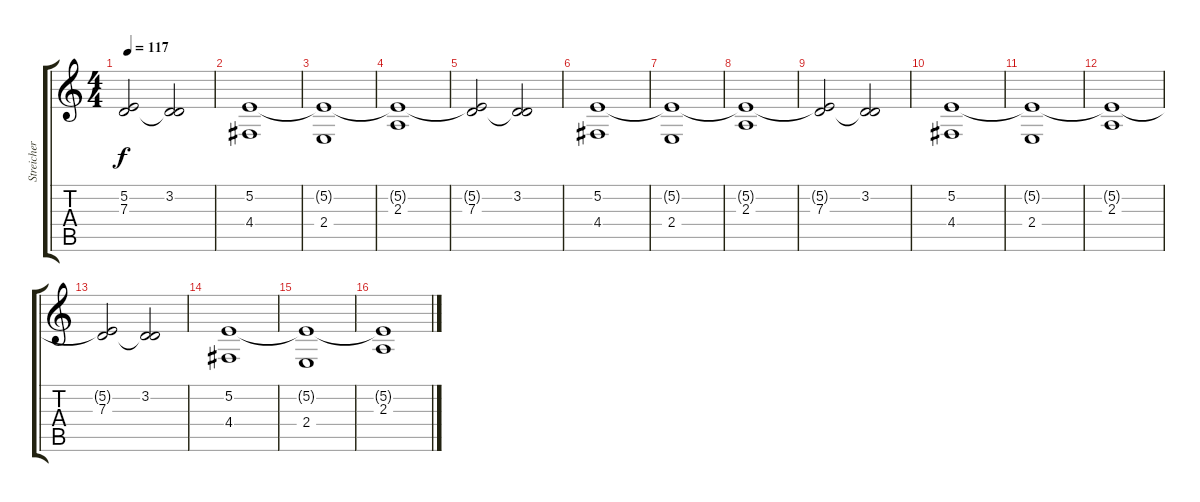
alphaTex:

\track ("Streicher 2" "Streicher ") {instrument stringensemble1}
\staff {score tabs}
\tuning (E4 B3 G3 D3 A2 E2) {hide}
\ts (4 4)
\tempo 117
\clef g2
\ks c
(5.2{t} 7.3).2{dy f} (3.2 7.3{t}).2 |
(5.2 4.4).1 |
(5.2{t} 2.4).1 |
(5.2{t} 2.3).1 |
(5.2{t} 7.3).2 (3.2 7.3{t}).2 |
(5.2 4.4).1 |
(5.2{t} 2.4).1 |
(5.2{t} 2.3).1 |
(5.2{t} 7.3).2 (3.2 7.3{t}).2 |
(5.2 4.4).1 |
(5.2{t} 2.4).1 |
(5.2{t} 2.3).1 |
(5.2{t} 7.3).2 (3.2 7.3{t}).2 |
(5.2 4.4).1 |
(5.2{t} 2.4).1 |
(5.2{t} 2.3).1
